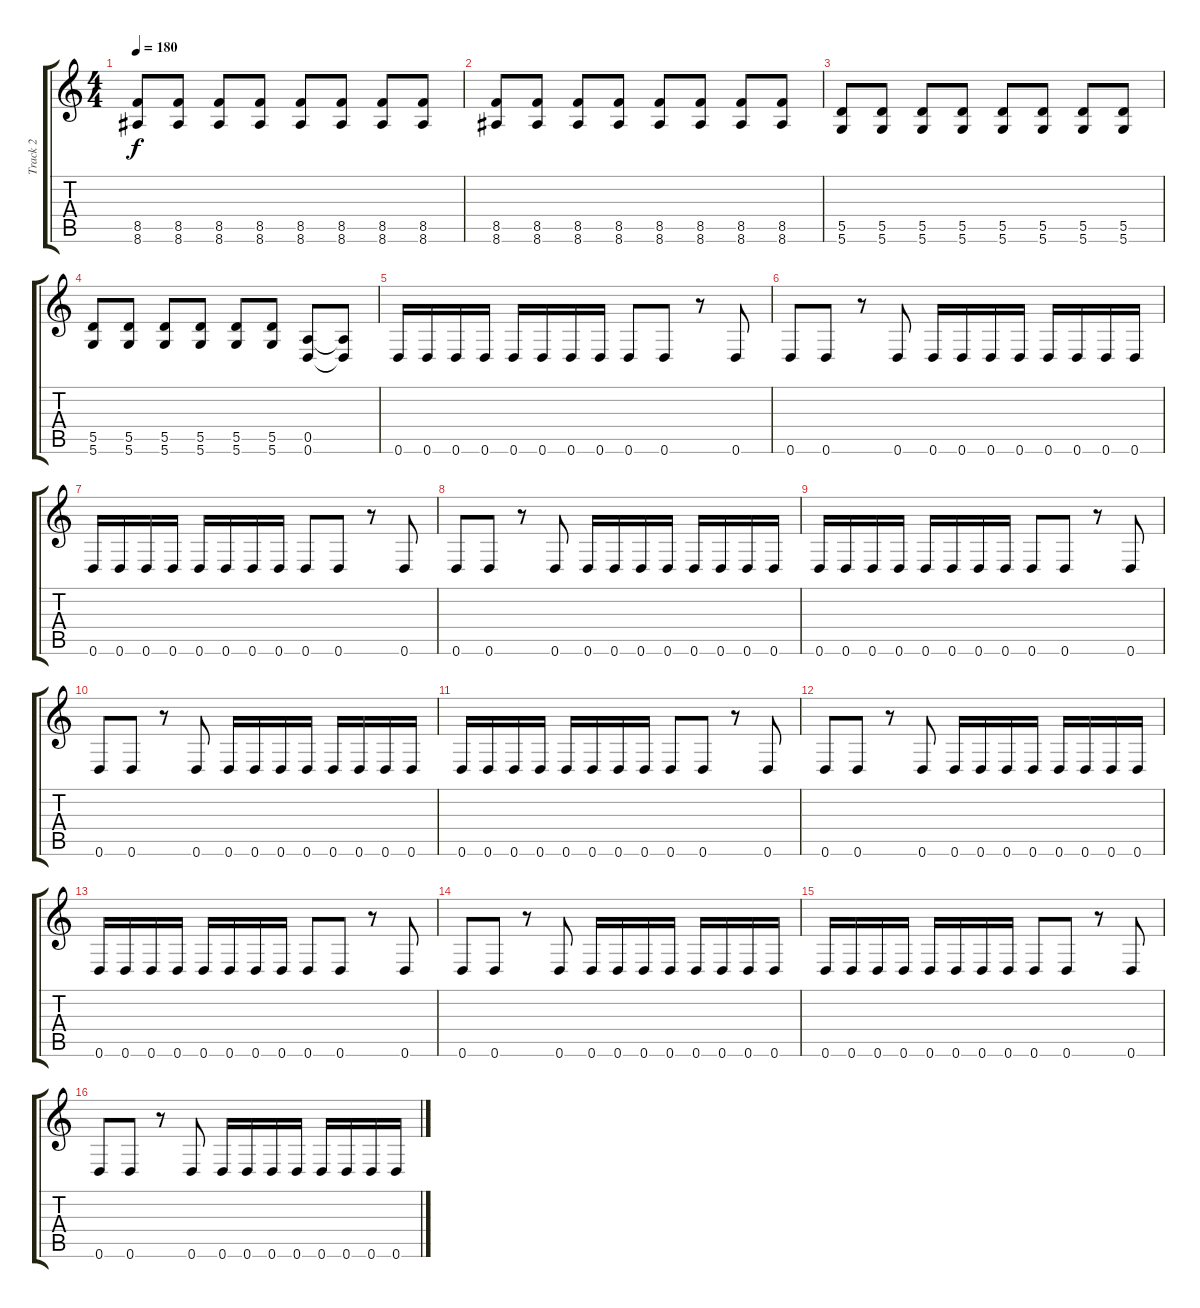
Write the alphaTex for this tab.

\track ("Track 2" "Track 2") {instrument overdrivenguitar}
\staff {score tabs}
\tuning (E4 B3 G3 D3 A2 D2) {hide}
\ts (4 4)
\tempo 180
\clef g2
\ks c
(8.5 8.6).8{dy f} (8.5 8.6).8 (8.5 8.6).8 (8.5 8.6).8 (8.5 8.6).8 (8.5 8.6).8 (8.5 8.6).8 (8.5 8.6).8 |
(8.5 8.6).8 (8.5 8.6).8 (8.5 8.6).8 (8.5 8.6).8 (8.5 8.6).8 (8.5 8.6).8 (8.5 8.6).8 (8.5 8.6).8 |
(5.5 5.6).8 (5.5 5.6).8 (5.5 5.6).8 (5.5 5.6).8 (5.5 5.6).8 (5.5 5.6).8 (5.5 5.6).8 (5.5 5.6).8 |
(5.5 5.6).8 (5.5 5.6).8 (5.5 5.6).8 (5.5 5.6).8 (5.5 5.6).8 (5.5 5.6).8 (0.5 0.6).8 (0.5{t} 0.6{t}).8 |
0.6.16 0.6.16 0.6.16 0.6.16 0.6.16 0.6.16 0.6.16 0.6.16 0.6.8 0.6.8 r.8 0.6.8 |
0.6.8 0.6.8 r.8 0.6.8 0.6.16 0.6.16 0.6.16 0.6.16 0.6.16 0.6.16 0.6.16 0.6.16 |
0.6.16 0.6.16 0.6.16 0.6.16 0.6.16 0.6.16 0.6.16 0.6.16 0.6.8 0.6.8 r.8 0.6.8 |
0.6.8 0.6.8 r.8 0.6.8 0.6.16 0.6.16 0.6.16 0.6.16 0.6.16 0.6.16 0.6.16 0.6.16 |
0.6.16 0.6.16 0.6.16 0.6.16 0.6.16 0.6.16 0.6.16 0.6.16 0.6.8 0.6.8 r.8 0.6.8 |
0.6.8 0.6.8 r.8 0.6.8 0.6.16 0.6.16 0.6.16 0.6.16 0.6.16 0.6.16 0.6.16 0.6.16 |
0.6.16 0.6.16 0.6.16 0.6.16 0.6.16 0.6.16 0.6.16 0.6.16 0.6.8 0.6.8 r.8 0.6.8 |
0.6.8 0.6.8 r.8 0.6.8 0.6.16 0.6.16 0.6.16 0.6.16 0.6.16 0.6.16 0.6.16 0.6.16 |
0.6.16 0.6.16 0.6.16 0.6.16 0.6.16 0.6.16 0.6.16 0.6.16 0.6.8 0.6.8 r.8 0.6.8 |
0.6.8 0.6.8 r.8 0.6.8 0.6.16 0.6.16 0.6.16 0.6.16 0.6.16 0.6.16 0.6.16 0.6.16 |
0.6.16 0.6.16 0.6.16 0.6.16 0.6.16 0.6.16 0.6.16 0.6.16 0.6.8 0.6.8 r.8 0.6.8 |
0.6.8 0.6.8 r.8 0.6.8 0.6.16 0.6.16 0.6.16 0.6.16 0.6.16 0.6.16 0.6.16 0.6.16
